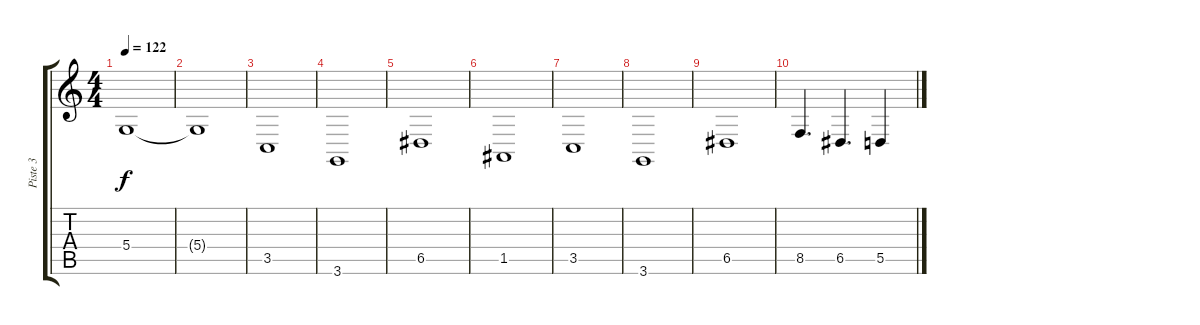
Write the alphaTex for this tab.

\track ("Piste 3" "Piste 3") {instrument cello}
\staff {score tabs}
\tuning (E4 B3 G3 D3 A2 E2) {hide}
\ts (4 4)
\tempo 122
\clef g2
\ks c
5.4.1{dy f} |
5.4{t}.1 |
3.5.1 |
3.6.1 |
6.5.1 |
1.5.1 |
3.5.1 |
3.6.1 |
6.5.1 |
8.5.4{d} 6.5.4{d} 5.5.4
